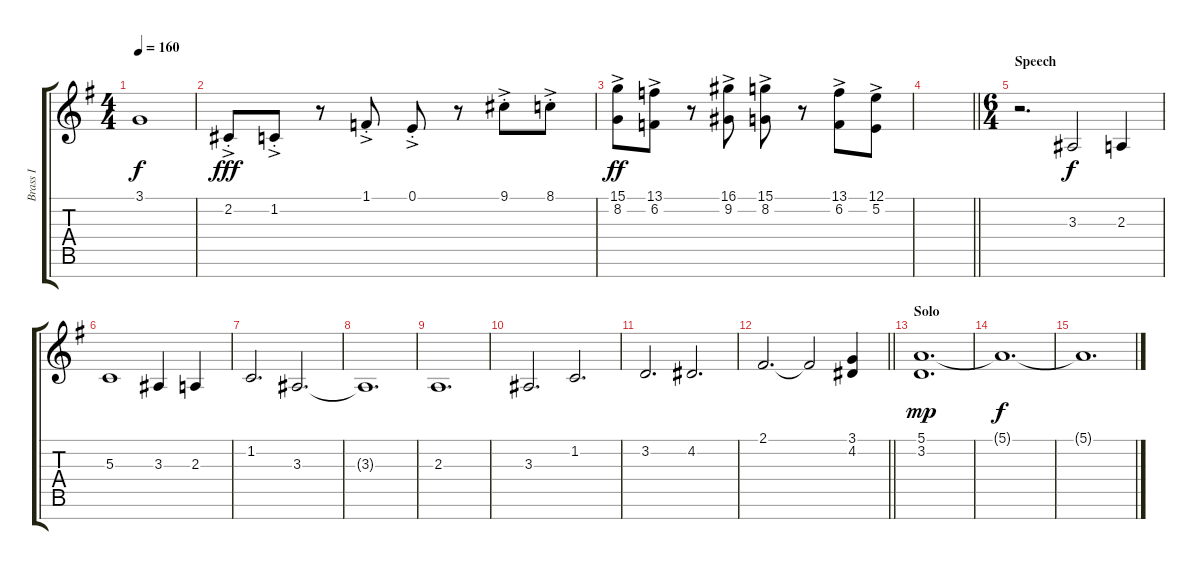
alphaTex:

\track ("Brass I " "Brass I ") {instrument frenchhorn}
\staff {score tabs}
\tuning (E4 B3 G3 D3 A2 E2 B1) {hide}
\ts (4 4)
\tempo 160
\clef g2
\ks g
3.1.1{dy f} |
2.2{ac st}.8{dy fff volume 16} 1.2{ac st}.8 r.8 1.1{ac st}.8 0.1{ac st}.8 r.8 9.1{ac st}.8 8.1{ac st}.8 |
(15.1{ac} 8.2{ac}).8{dy ff} (13.1{ac} 6.2{ac}).8 r.8 (16.1{ac} 9.2{ac}).8 (15.1{ac} 8.2{ac}).8 r.8 (13.1{ac} 6.2{ac}).8 (12.1{ac} 5.2{ac}).8 |
\barLineRight lightlight
|
\ts (6 4)
\section ("" "Speech")
r.2{d volume 13} 3.3.2{dy f} 2.3.4 |
5.3.1 3.3.4 2.3.4 |
1.2.2{d} 3.3.2{d} |
3.3{t}.1{d} |
2.3.1{d} |
3.3.2{d} 1.2.2{d} |
3.2.2{d} 4.2.2{d} |
\barLineRight lightlight
2.1.2{d} 2.1{t}.2 (3.1 4.2).4 |
\section ("" "Solo")
(5.1 3.2).1{d dy mp} |
5.1{t}.1{d dy f volume 4} |
5.1{t}.1{d}
